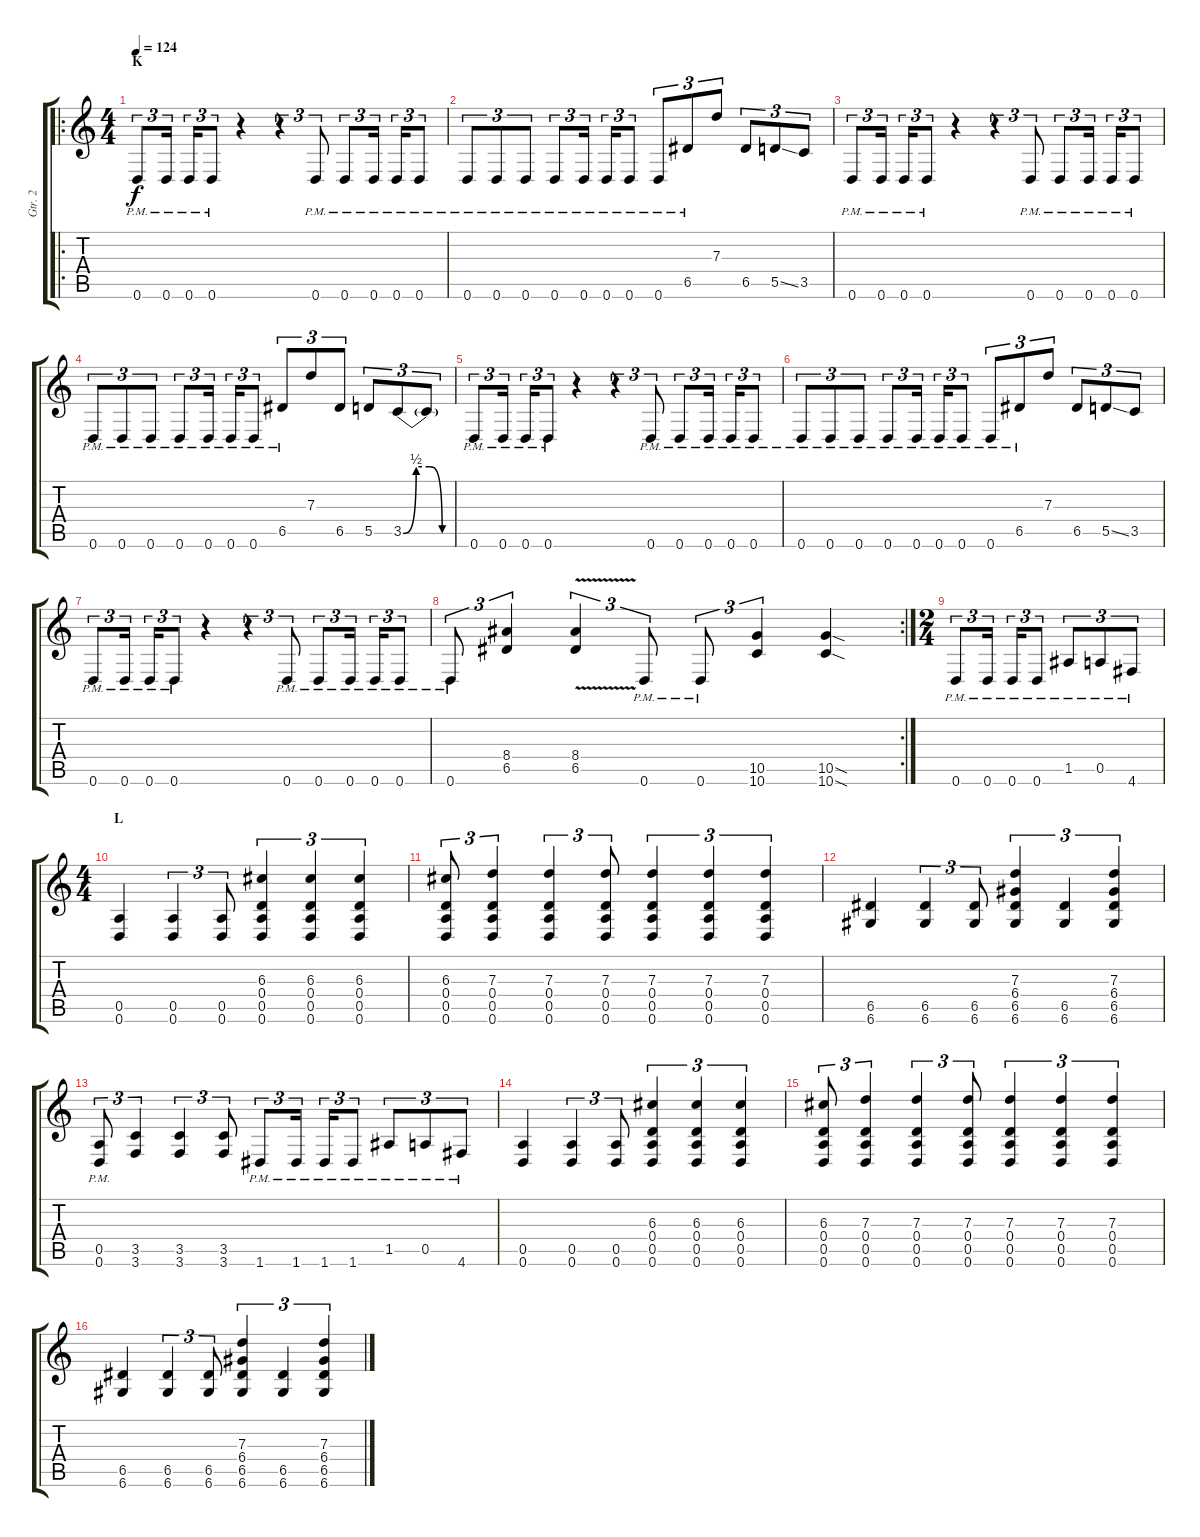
\track ("Gtr. 2" "Gtr. 2") {instrument distortionguitar}
\staff {score tabs}
\tuning (E4 B3 G3 D3 A2 D2) {hide}
\ro
\ts (4 4)
\section ("" "K")
\tempo 124
\clef g2
\ks c
0.6{pm}.8{tu (3 2) dy f} 0.6{pm}.16{tu (3 2)} 0.6{pm}.16{tu (3 2)} 0.6{pm}.8{tu (3 2)} r.4 r.4{tu (3 2)} 0.6{pm}.8{tu (3 2)} 0.6{pm}.8{tu (3 2)} 0.6{pm}.16{tu (3 2)} 0.6{pm}.16{tu (3 2)} 0.6{pm}.8{tu (3 2)} |
0.6{pm}.8{tu (3 2)} 0.6{pm}.8{tu (3 2)} 0.6{pm}.8{tu (3 2)} 0.6{pm}.8{tu (3 2)} 0.6{pm}.16{tu (3 2)} 0.6{pm}.16{tu (3 2)} 0.6{pm}.8{tu (3 2)} 0.6{pm}.8{tu (3 2)} 6.5{pm}.8{tu (3 2)} 7.3.8{tu (3 2)} 6.5.8{tu (3 2)} 5.5{ss}.8{tu (3 2)} 3.5.8{tu (3 2)} |
0.6{pm}.8{tu (3 2)} 0.6{pm}.16{tu (3 2)} 0.6{pm}.16{tu (3 2)} 0.6{pm}.8{tu (3 2)} r.4 r.4{tu (3 2)} 0.6{pm}.8{tu (3 2)} 0.6{pm}.8{tu (3 2)} 0.6{pm}.16{tu (3 2)} 0.6{pm}.16{tu (3 2)} 0.6{pm}.8{tu (3 2)} |
0.6{pm}.8{tu (3 2)} 0.6{pm}.8{tu (3 2)} 0.6{pm}.8{tu (3 2)} 0.6{pm}.8{tu (3 2)} 0.6{pm}.16{tu (3 2)} 0.6{pm}.16{tu (3 2)} 0.6{pm}.8{tu (3 2)} 6.5{pm}.8{tu (3 2)} 7.3.8{tu (3 2)} 6.5.8{tu (3 2)} 5.5.8{tu (3 2)} 3.5{be (custom 0 0 15 2 30 2 45 0 60 0)}.8{tu (3 2)} 3.5{t}.8{tu (3 2)} |
0.6{pm}.8{tu (3 2)} 0.6{pm}.16{tu (3 2)} 0.6{pm}.16{tu (3 2)} 0.6{pm}.8{tu (3 2)} r.4 r.4{tu (3 2)} 0.6{pm}.8{tu (3 2)} 0.6{pm}.8{tu (3 2)} 0.6{pm}.16{tu (3 2)} 0.6{pm}.16{tu (3 2)} 0.6{pm}.8{tu (3 2)} |
0.6{pm}.8{tu (3 2)} 0.6{pm}.8{tu (3 2)} 0.6{pm}.8{tu (3 2)} 0.6{pm}.8{tu (3 2)} 0.6{pm}.16{tu (3 2)} 0.6{pm}.16{tu (3 2)} 0.6{pm}.8{tu (3 2)} 0.6{pm}.8{tu (3 2)} 6.5{pm}.8{tu (3 2)} 7.3.8{tu (3 2)} 6.5.8{tu (3 2)} 5.5{ss}.8{tu (3 2)} 3.5.8{tu (3 2)} |
0.6{pm}.8{tu (3 2)} 0.6{pm}.16{tu (3 2)} 0.6{pm}.16{tu (3 2)} 0.6{pm}.8{tu (3 2)} r.4 r.4{tu (3 2)} 0.6{pm}.8{tu (3 2)} 0.6{pm}.8{tu (3 2)} 0.6{pm}.16{tu (3 2)} 0.6{pm}.16{tu (3 2)} 0.6{pm}.8{tu (3 2)} |
\rc 2
0.6{pm}.8{tu (3 2)} (8.4 6.5).4{tu (3 2)} (8.4{v} 6.5{v}).4{tu (3 2)} 0.6{pm}.8{tu (3 2)} 0.6{pm}.8{tu (3 2)} (10.5 10.6).4{tu (3 2)} (10.5{sod} 10.6{sod}).4 |
\ts (2 4)
0.6{pm}.8{tu (3 2)} 0.6{pm}.16{tu (3 2)} 0.6{pm}.16{tu (3 2)} 0.6{pm}.8{tu (3 2)} 1.5{pm}.8{tu (3 2)} 0.5{pm}.8{tu (3 2)} 4.6{pm}.8{tu (3 2)} |
\ts (4 4)
\section ("" "L")
(0.5 0.6).4 (0.5 0.6).4{tu (3 2)} (0.5 0.6).8{tu (3 2)} (6.3 0.4 0.5 0.6).4{tu (3 2)} (6.3 0.4 0.5 0.6).4{tu (3 2)} (6.3 0.4 0.5 0.6).4{tu (3 2)} |
(6.3 0.4 0.5 0.6).8{tu (3 2)} (7.3 0.4 0.5 0.6).4{tu (3 2)} (7.3 0.4 0.5 0.6).4{tu (3 2)} (7.3 0.4 0.5 0.6).8{tu (3 2)} (7.3 0.4 0.5 0.6).4{tu (3 2)} (7.3 0.4 0.5 0.6).4{tu (3 2)} (7.3 0.4 0.5 0.6).4{tu (3 2)} |
(6.5 6.6).4 (6.5 6.6).4{tu (3 2)} (6.5 6.6).8{tu (3 2)} (7.3 6.4 6.5 6.6).4{tu (3 2)} (6.5 6.6).4{tu (3 2)} (7.3 6.4 6.5 6.6).4{tu (3 2)} |
(0.5{pm} 0.6{pm}).8{tu (3 2)} (3.5 3.6).4{tu (3 2)} (3.5 3.6).4{tu (3 2)} (3.5 3.6).8{tu (3 2)} 1.6{pm}.8{tu (3 2)} 1.6{pm}.16{tu (3 2)} 1.6{pm}.16{tu (3 2)} 1.6{pm}.8{tu (3 2)} 1.5{pm}.8{tu (3 2)} 0.5{pm}.8{tu (3 2)} 4.6{pm}.8{tu (3 2)} |
(0.5 0.6).4 (0.5 0.6).4{tu (3 2)} (0.5 0.6).8{tu (3 2)} (6.3 0.4 0.5 0.6).4{tu (3 2)} (6.3 0.4 0.5 0.6).4{tu (3 2)} (6.3 0.4 0.5 0.6).4{tu (3 2)} |
(6.3 0.4 0.5 0.6).8{tu (3 2)} (7.3 0.4 0.5 0.6).4{tu (3 2)} (7.3 0.4 0.5 0.6).4{tu (3 2)} (7.3 0.4 0.5 0.6).8{tu (3 2)} (7.3 0.4 0.5 0.6).4{tu (3 2)} (7.3 0.4 0.5 0.6).4{tu (3 2)} (7.3 0.4 0.5 0.6).4{tu (3 2)} |
(6.5 6.6).4 (6.5 6.6).4{tu (3 2)} (6.5 6.6).8{tu (3 2)} (7.3 6.4 6.5 6.6).4{tu (3 2)} (6.5 6.6).4{tu (3 2)} (7.3 6.4 6.5 6.6).4{tu (3 2)}
